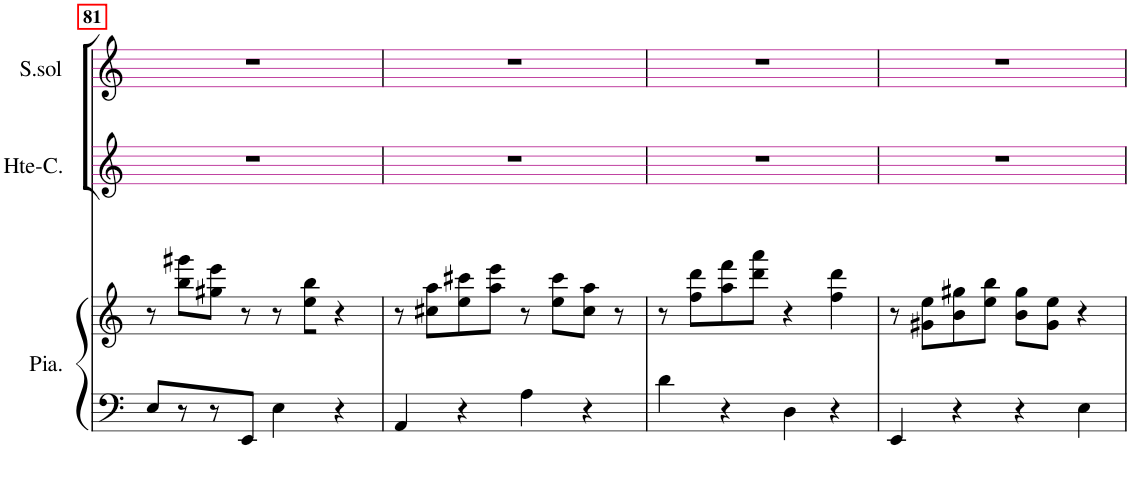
**kern	**kern	**kern	**kern
*part3	*part3	*part2	*part1
*staff4	*staff3	*staff2	*staff1
*I"Piano	*	*I"Hte-Contre	*I"Soprano solo
*I'Pia.	*	*I'Hte-C.	*I'S.sol
!!LO:PB:g=z
*clefF4	*clefG2	*clefG2	*clefG2
*k[]	*k[]	*k[]	*k[]
*M2/2	*M2/2	*M2/2	*M2/2
*met(c|)	*met(c|)	*met(c|)	*met(c|)
=81	=81	=81	=81
8E/L	8r	1r	1r
8r	8bb\ 8ggg#X\L	.	.
8r	8gg#X\ 8eee\J	.	.
8EE/J	8r	.	.
4E\	8r	.	.
.	8ee\ 8bb\	.	.
4r	4r	.	.
=82	=82	=82	=82
4AA/	8r	1r	1r
.	8cc#X\ 8aa\L	.	.
4r	8ee\ 8ccc#X\	.	.
.	8aa\ 8eee\J	.	.
4A\	8r	.	.
.	8ee\ 8ccc#\L	.	.
4r	8cc#\ 8aa\J	.	.
.	8r	.	.
=83	=83	=83	=83
4d\	8r	1r	1r
.	8ff\ 8ddd\L	.	.
4r	8aa\ 8fff\	.	.
.	8ddd\ 8aaa\J	.	.
4D\	4r	.	.
4r	4ff\ 4ddd\	.	.
=84	=84	=84	=84
4EE/	8r	1r	1r
.	8g#X\ 8ee\L	.	.
4r	8b\ 8gg#X\	.	.
.	8ee\ 8bb\J	.	.
4r	8b\ 8gg#\L	.	.
.	8g#\ 8ee\J	.	.
4E\	4r	.	.
=	=	=	=
*-	*-	*-	*-
